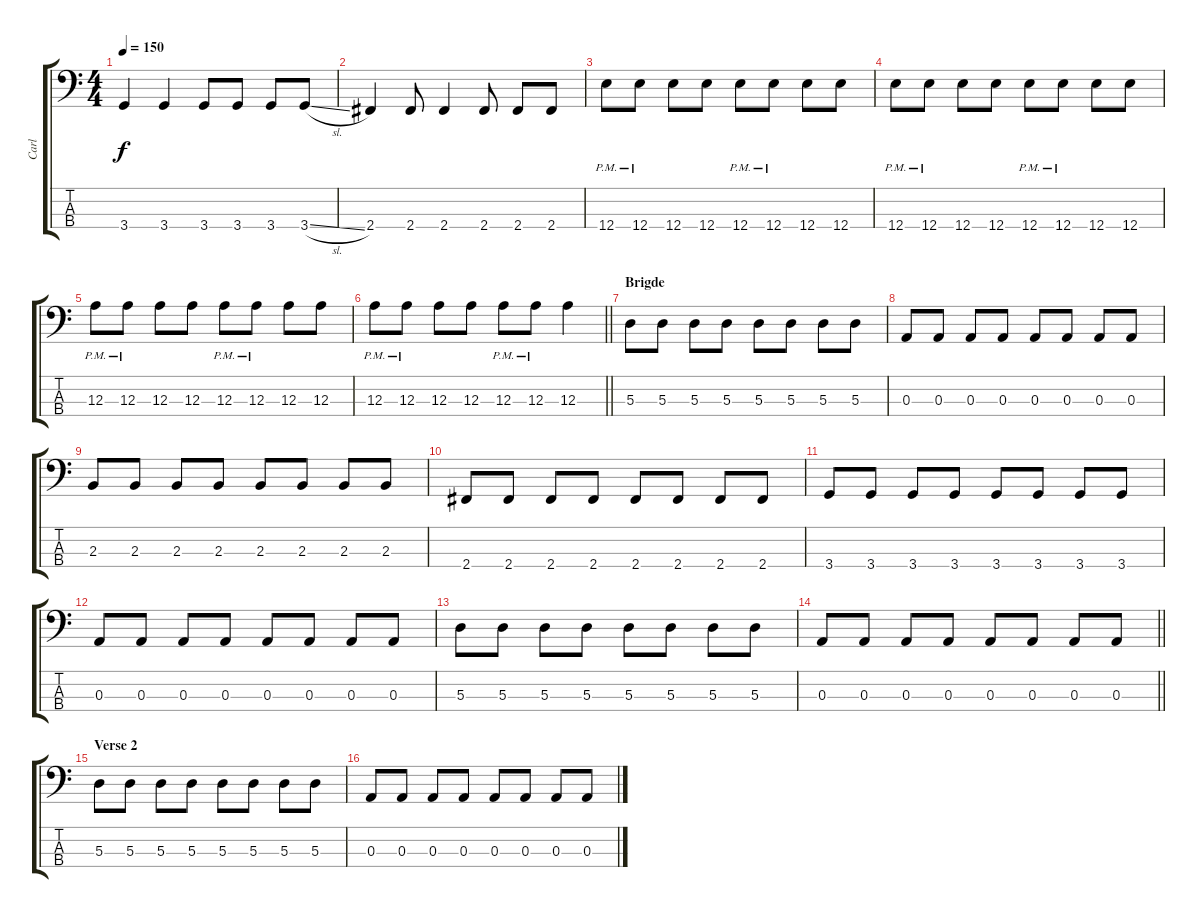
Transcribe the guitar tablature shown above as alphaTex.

\track ("Carl" "Carl") {instrument electricbasspick}
\staff {score tabs}
\tuning (G2 D2 A1 E1) {hide}
\ts (4 4)
\tempo 150
\clef f4
\ks c
3.4.4{dy f} 3.4.4 3.4.8 3.4.8 3.4.8 3.4{sl}.8 |
2.4.4 2.4.8 2.4.4 2.4.8 2.4.8 2.4.8 |
12.4{pm}.8 12.4{pm}.8 12.4.8 12.4.8 12.4{pm}.8 12.4{pm}.8 12.4.8 12.4.8 |
12.4{pm}.8 12.4{pm}.8 12.4.8 12.4.8 12.4{pm}.8 12.4{pm}.8 12.4.8 12.4.8 |
12.3{pm}.8 12.3{pm}.8 12.3.8 12.3.8 12.3{pm}.8 12.3{pm}.8 12.3.8 12.3.8 |
\barLineRight lightlight
12.3{pm}.8 12.3{pm}.8 12.3.8 12.3.8 12.3{pm}.8 12.3{pm}.8 12.3.4 |
\section ("" "Brigde")
5.3.8 5.3.8 5.3.8 5.3.8 5.3.8 5.3.8 5.3.8 5.3.8 |
0.3.8 0.3.8 0.3.8 0.3.8 0.3.8 0.3.8 0.3.8 0.3.8 |
2.3.8 2.3.8 2.3.8 2.3.8 2.3.8 2.3.8 2.3.8 2.3.8 |
2.4.8 2.4.8 2.4.8 2.4.8 2.4.8 2.4.8 2.4.8 2.4.8 |
3.4.8 3.4.8 3.4.8 3.4.8 3.4.8 3.4.8 3.4.8 3.4.8 |
0.3.8 0.3.8 0.3.8 0.3.8 0.3.8 0.3.8 0.3.8 0.3.8 |
5.3.8 5.3.8 5.3.8 5.3.8 5.3.8 5.3.8 5.3.8 5.3.8 |
\barLineRight lightlight
0.3.8 0.3.8 0.3.8 0.3.8 0.3.8 0.3.8 0.3.8 0.3.8 |
\section ("" "Verse 2")
5.3.8 5.3.8 5.3.8 5.3.8 5.3.8 5.3.8 5.3.8 5.3.8 |
0.3.8 0.3.8 0.3.8 0.3.8 0.3.8 0.3.8 0.3.8 0.3.8
